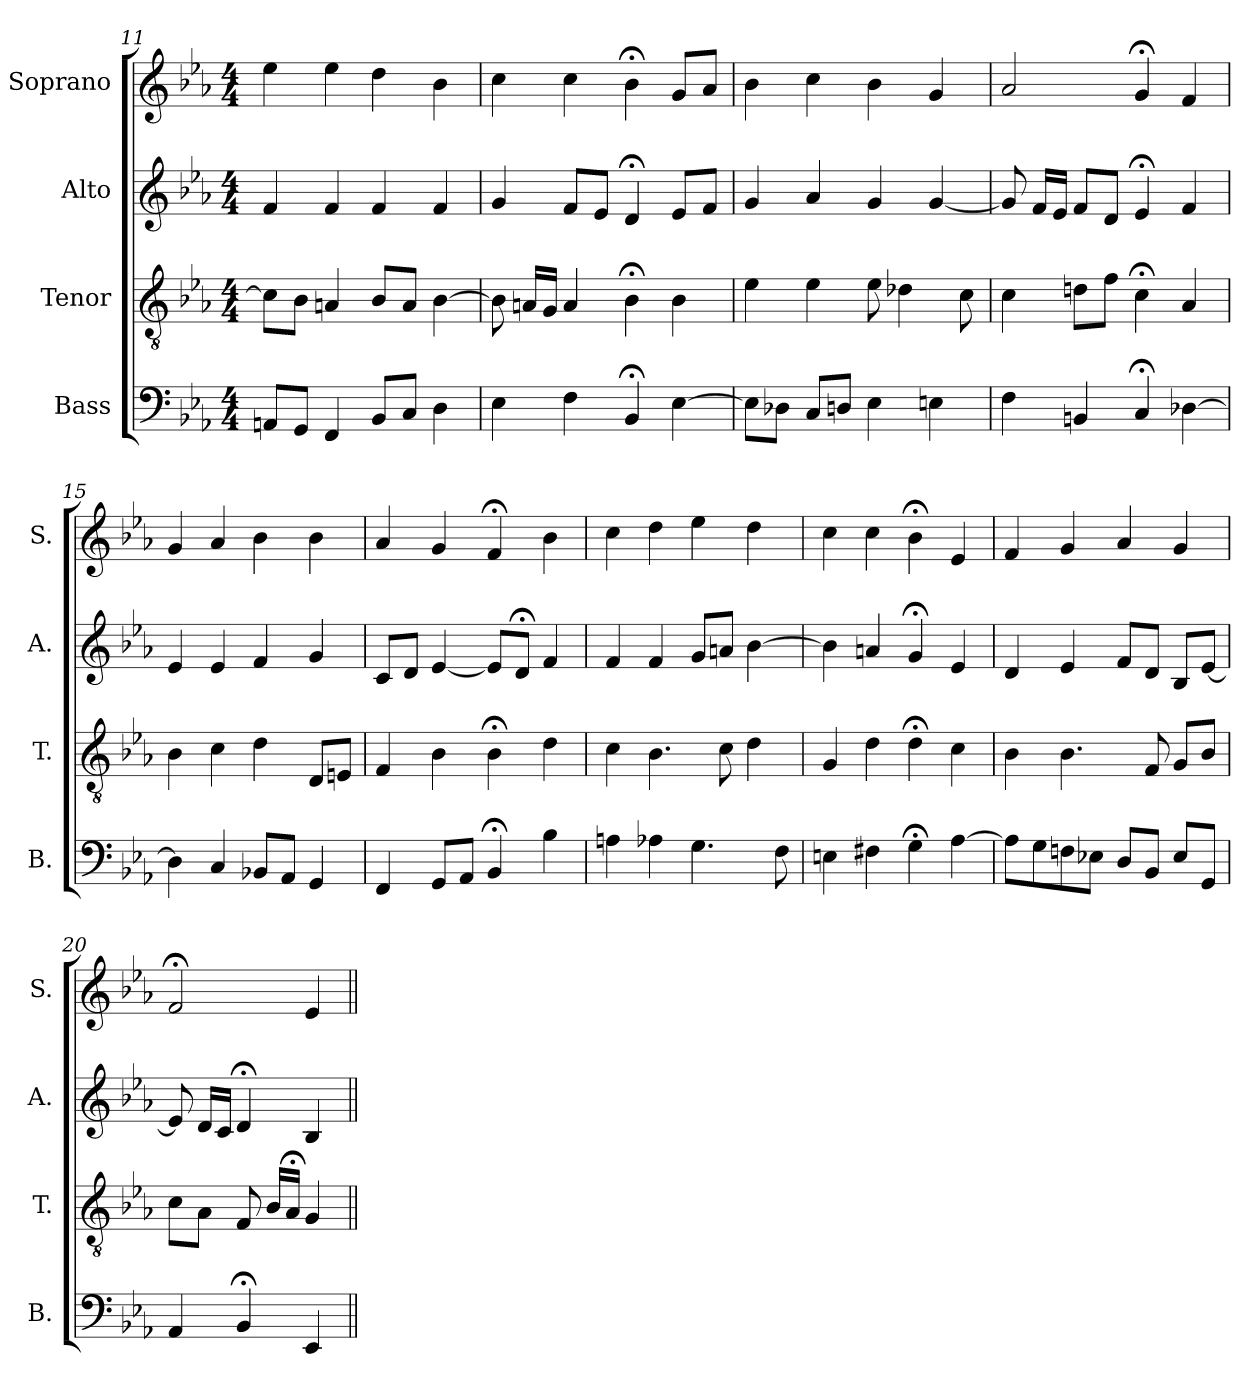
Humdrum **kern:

**kern	**kern	**kern	**kern
*part4	*part3	*part2	*part1
*staff4	*staff3	*staff2	*staff1
*I"Bass	*I"Tenor	*I"Alto	*I"Soprano
*I'B.	*I'T.	*I'A.	*I'S.
!!LO:PB:g=z
*clefF4	*clefGv2	*clefG2	*clefG2
*	*ITrd7c12	*	*
*k[b-e-a-]	*k[b-e-a-]	*k[b-e-a-]	*k[b-e-a-]
*E-:	*E-:	*E-:	*E-:
*M4/4	*M4/4	*M4/4	*M4/4
=11	=11	=11	=11
8AAn/L	8C\L]	4f/	4ee-\
8GG/J	8BB-\J	.	.
4FF/	4AAn/	4f/	4ee-\
8BB-/L	8BB-/L	4f/	4dd\
8C/J	8AA/J	.	.
4D\	[4BB-\	4f/	4b-\
=12	=12	=12	=12
4E-\	8BB-\]	4g/	4cc\
.	16AAn/LL	.	.
.	16GG/JJ	.	.
4F\	4AA/	8f/L	4cc\
.	.	8e-/J	.
4BB-;</	4BB-;<\	4d;</	4b-;<\
[4E-\	4BB-\	8e-/L	8g/L
.	.	8f/J	8a-/J
=13	=13	=13	=13
8E-\L]	4E-\	4g/	4b-\
8D-X\J	.	.	.
8C/L	4E-\	4a-/	4cc\
8Dn/J	.	.	.
4E-\	8E-\	4g/	4b-\
.	4D-X\	.	.
4En\	.	[4g/	4g/
.	8C\	.	.
=14	=14	=14	=14
4F\	4C\	8g/]	2a-/
.	.	16f/LL	.
.	.	16e-/JJ	.
4BBn/	8Dn\L	8f/L	.
.	8F\J	8d/J	.
4C;</	4C;<\	4e-;</	4g;</
[4D-X\	4AA-/	4f/	4f/
!!LO:LB:g=z
=15	=15	=15	=15
4D-\]	4BB-\	4e-/	4g/
4C/	4C\	4e-/	4a-/
8BB-X/L	4D\	4f/	4b-\
8AA-/J	.	.	.
4GG/	8DD/L	4g/	4b-\
.	8EEn/J	.	.
=16	=16	=16	=16
4FF/	4FF/	8c/L	4a-/
.	.	8d/J	.
8GG/L	4BB-\	[4e-/	4g/
8AA-/J	.	.	.
4BB-;</	4BB-;<\	8e-/L]	4f;</
.	.	8d;</J	.
4B-\	4D\	4f/	4b-\
=17	=17	=17	=17
4An\	4C\	4f/	4cc\
4A-X\	4.BB-\	4f/	4dd\
4.G\	.	8g/L	4ee-\
.	8C\	8an/J	.
.	4D\	[4b-\	4dd\
8F\	.	.	.
!!LO:LB:g=z
=18	=18	=18	=18
4En\	4GG/	4b-\]	4cc\
4F#X\	4D\	4an/	4cc\
4G;<\	4D;<\	4g;</	4b-;<\
[4A-\	4C\	4e-/	4e-/
=19	=19	=19	=19
8A-\L]	4BB-\	4d/	4f/
8G\	.	.	.
8Fn\	4.BB-\	4e-/	4g/
8E-X\J	.	.	.
8D/L	.	8f/L	4a-/
8BB-/J	8FF/	8d/J	.
8E-/L	8GG/L	8B-/L	4g/
8GG/J	8BB-/J	[8e-/J	.
=20	=20	=20	=20
4AA-/	8C\L	8e-/]	2f;</
.	8AA-\J	16d/LL	.
.	.	16c/JJ	.
4BB-;</	8FF/	4d;</	.
.	16BB-/LL	.	.
.	16AA-;</JJ	.	.
4EE-/	4GG/	4B-/	4e-/
=||	=||	=||	=||
*-	*-	*-	*-
